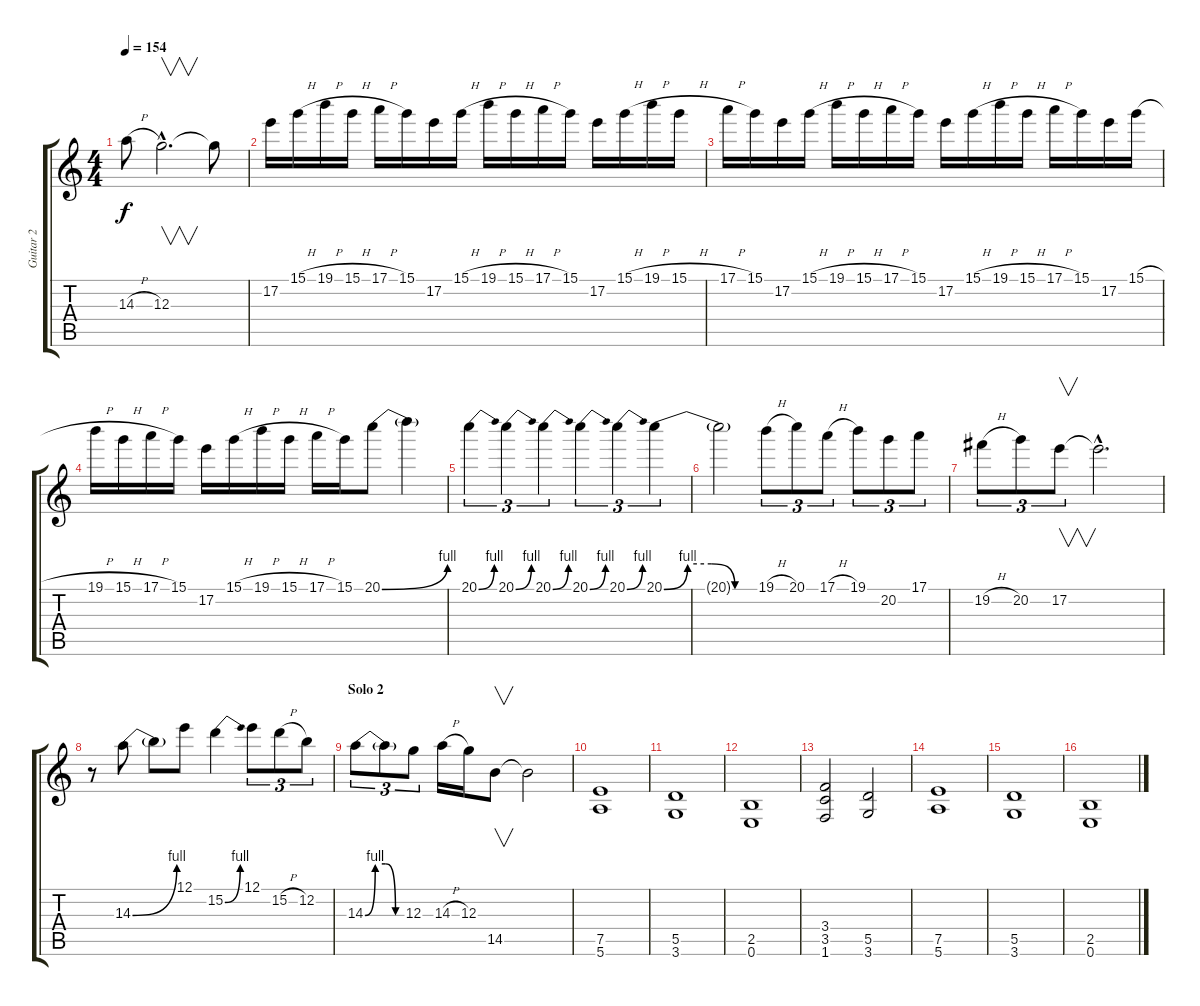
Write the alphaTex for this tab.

\track ("Guitar 2" "Guitar 2") {instrument distortionguitar}
\staff {score tabs}
\tuning (E4 B3 G3 D3 A2 E2) {hide}
\ts (4 4)
\tempo 154
\clef g2
\ks c
14.3{h}.8{dy f} 12.3{hac}.2{v d} 12.3{t}.8 |
17.2.16 15.1{h}.16 19.1{h}.16 15.1{h}.16 17.1{h}.16 15.1.16 17.2.16 15.1{h}.16 19.1{h}.16 15.1{h}.16 17.1{h}.16 15.1.16 17.2.16 15.1{h}.16 19.1{h}.16 15.1{h}.16 |
17.1{h}.16 15.1.16 17.2.16 15.1{h}.16 19.1{h}.16 15.1{h}.16 17.1{h}.16 15.1.16 17.2.16 15.1{h}.16 19.1{h}.16 15.1{h}.16 17.1{h}.16 15.1.16 17.2.16 15.1{h}.16 |
19.1{h}.16 15.1{h}.16 17.1{h}.16 15.1.16 17.2.16 15.1{h}.16 19.1{h}.16 15.1{h}.16 17.1{h}.16 15.1.16 20.1{be (bend 0 0 60 4)}.8 20.1{t}.4 |
20.1{be (bend 0 0 60 4)}.4{tu (3 2)} 20.1{be (bend 0 0 60 4)}.4{tu (3 2)} 20.1{be (bend 0 0 60 4)}.4{tu (3 2)} 20.1{be (bend 0 0 60 4)}.4{tu (3 2)} 20.1{be (bend 0 0 60 4)}.4{tu (3 2)} 20.1{be (custom 0 0 15 4 30 4 45 0 60 0)}.4{tu (3 2)} |
20.1{t}.2 19.1{h}.8{tu (3 2)} 20.1.8{tu (3 2)} 17.1{h}.8{tu (3 2)} 19.1.8{tu (3 2)} 20.2.8{tu (3 2)} 17.1.8{tu (3 2)} |
19.2{h}.8{tu (3 2)} 20.2.8{tu (3 2)} 17.2.8{v tu (3 2)} 17.2{hac t}.2{d} |
r.8 14.3{be (bend 0 0 60 4)}.8 14.3{t}.8 12.1.8 15.2{be (bend 0 0 60 4)}.4 12.1.8{tu (3 2)} 15.2{h}.8{tu (3 2)} 12.2.8{tu (3 2)} |
\section ("" "Solo 2")
14.3{be (custom 0 0 15 4 30 4 45 0 60 0)}.8{tu (3 2)} 14.3{t}.8{tu (3 2)} 12.3.8{tu (3 2)} 14.3{h}.16 12.3.16 14.5.8{v} 14.5{t}.2 |
(7.5 5.6).1{volume 13 balance 14} |
(5.5 3.6).1 |
(2.5 0.6).1 |
(3.4 3.5 1.6).2 (5.5 3.6).2 |
(7.5 5.6).1 |
(5.5 3.6).1 |
(2.5 0.6).1
